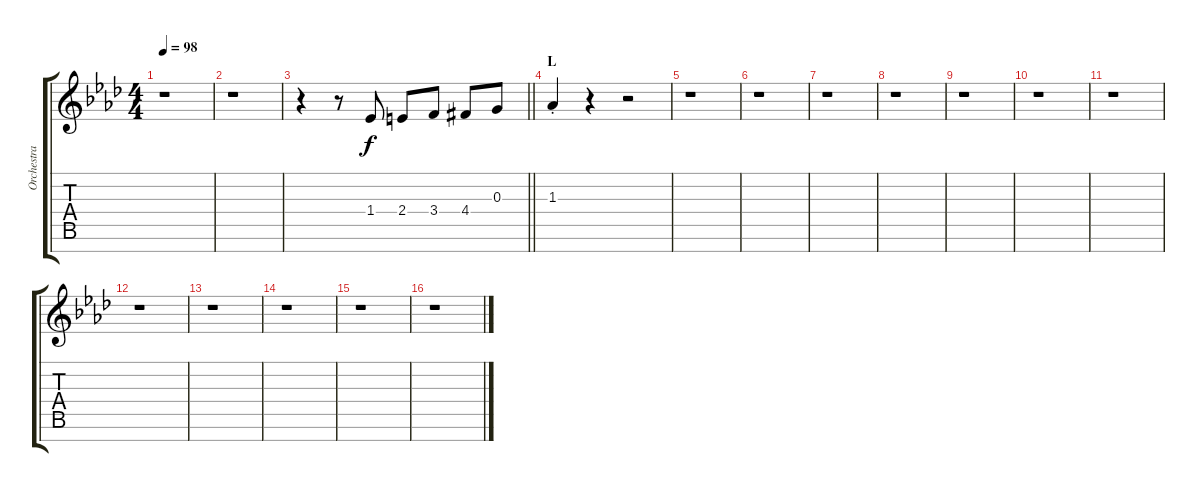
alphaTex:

\track ("Orchestra Hit" "Orchestra ") {instrument orchestrahit}
\staff {score tabs}
\tuning (E5 B4 G4 D4 A3 E3 B2) {hide}
\ts (4 4)
\tempo 98
\clef g2
\ks ab
r.1{dy f} |
r.1 |
\barLineRight lightlight
r.4 r.8 1.4.8 2.4.8 3.4.8 4.4{acc #}.8 0.3.8 |
\section ("" "L")
1.3{st}.4 r.4 r.2 |
r.1 |
r.1 |
r.1 |
r.1 |
r.1 |
r.1 |
r.1 |
r.1 |
r.1 |
r.1 |
r.1 |
r.1
